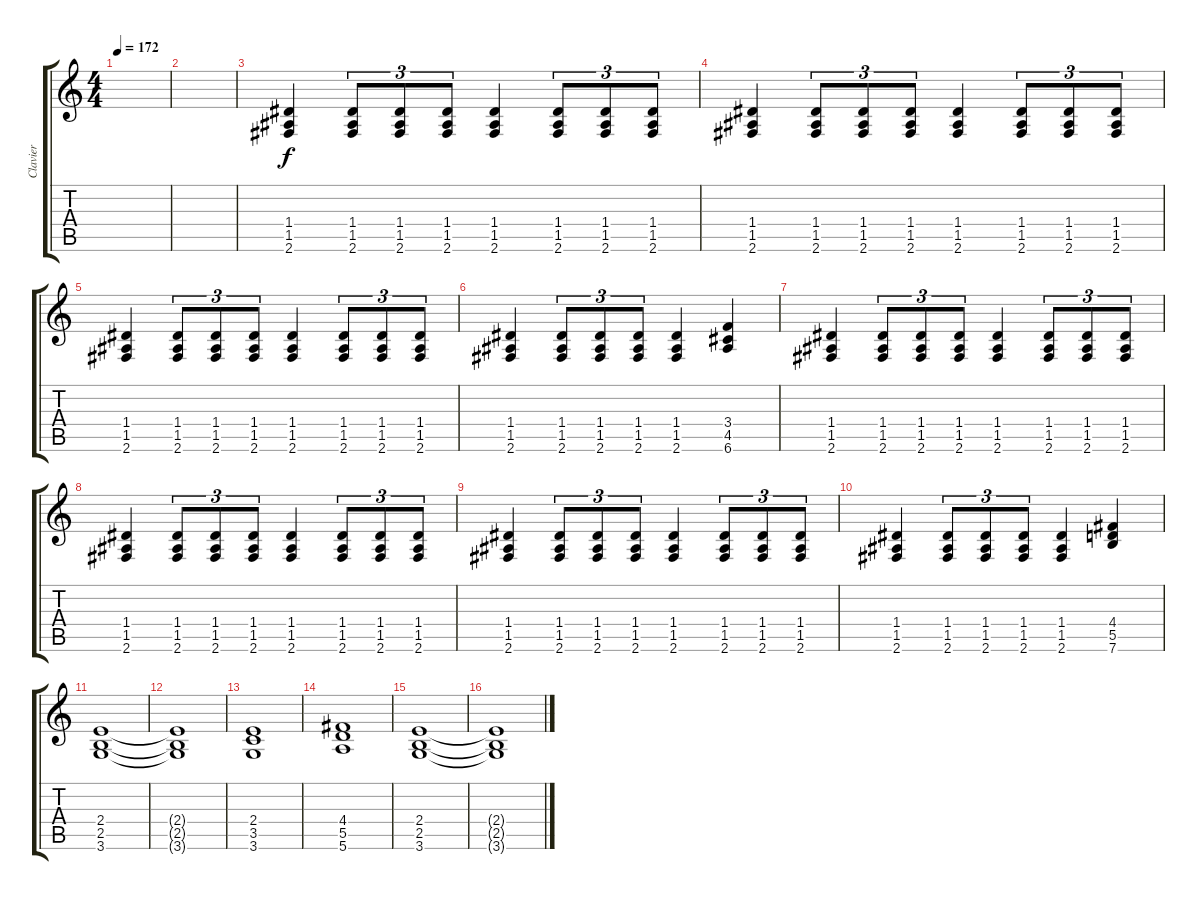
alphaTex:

\track ("Clavier" "Clavier") {instrument lead7fifths}
\staff {score tabs}
\tuning (E5 B4 G4 D4 A3 E3) {hide}
\ts (4 4)
\tempo 172
\clef g2
\ks c
|
|
(1.4 1.5 2.6).4 (1.4 1.5 2.6).8{tu (3 2)} (1.4 1.5 2.6).8{tu (3 2)} (1.4 1.5 2.6).8{tu (3 2)} (1.4 1.5 2.6).4 (1.4 1.5 2.6).8{tu (3 2)} (1.4 1.5 2.6).8{tu (3 2)} (1.4 1.5 2.6).8{tu (3 2)} |
(1.4 1.5 2.6).4 (1.4 1.5 2.6).8{tu (3 2)} (1.4 1.5 2.6).8{tu (3 2)} (1.4 1.5 2.6).8{tu (3 2)} (1.4 1.5 2.6).4 (1.4 1.5 2.6).8{tu (3 2)} (1.4 1.5 2.6).8{tu (3 2)} (1.4 1.5 2.6).8{tu (3 2)} |
(1.4 1.5 2.6).4 (1.4 1.5 2.6).8{tu (3 2)} (1.4 1.5 2.6).8{tu (3 2)} (1.4 1.5 2.6).8{tu (3 2)} (1.4 1.5 2.6).4 (1.4 1.5 2.6).8{tu (3 2)} (1.4 1.5 2.6).8{tu (3 2)} (1.4 1.5 2.6).8{tu (3 2)} |
(1.4 1.5 2.6).4 (1.4 1.5 2.6).8{tu (3 2)} (1.4 1.5 2.6).8{tu (3 2)} (1.4 1.5 2.6).8{tu (3 2)} (1.4 1.5 2.6).4 (3.4 4.5 6.6).4 |
(1.4 1.5 2.6).4 (1.4 1.5 2.6).8{tu (3 2)} (1.4 1.5 2.6).8{tu (3 2)} (1.4 1.5 2.6).8{tu (3 2)} (1.4 1.5 2.6).4 (1.4 1.5 2.6).8{tu (3 2)} (1.4 1.5 2.6).8{tu (3 2)} (1.4 1.5 2.6).8{tu (3 2)} |
(1.4 1.5 2.6).4 (1.4 1.5 2.6).8{tu (3 2)} (1.4 1.5 2.6).8{tu (3 2)} (1.4 1.5 2.6).8{tu (3 2)} (1.4 1.5 2.6).4 (1.4 1.5 2.6).8{tu (3 2)} (1.4 1.5 2.6).8{tu (3 2)} (1.4 1.5 2.6).8{tu (3 2)} |
(1.4 1.5 2.6).4 (1.4 1.5 2.6).8{tu (3 2)} (1.4 1.5 2.6).8{tu (3 2)} (1.4 1.5 2.6).8{tu (3 2)} (1.4 1.5 2.6).4 (1.4 1.5 2.6).8{tu (3 2)} (1.4 1.5 2.6).8{tu (3 2)} (1.4 1.5 2.6).8{tu (3 2)} |
(1.4 1.5 2.6).4 (1.4 1.5 2.6).8{tu (3 2)} (1.4 1.5 2.6).8{tu (3 2)} (1.4 1.5 2.6).8{tu (3 2)} (1.4 1.5 2.6).4 (4.4 5.5 7.6).4 |
(2.4 2.5 3.6).1 |
(2.4{t} 2.5{t} 3.6{t}).1 |
(2.4 3.5 3.6).1 |
(4.4 5.5 5.6).1 |
(2.4 2.5 3.6).1 |
(2.4{t} 2.5{t} 3.6{t}).1
